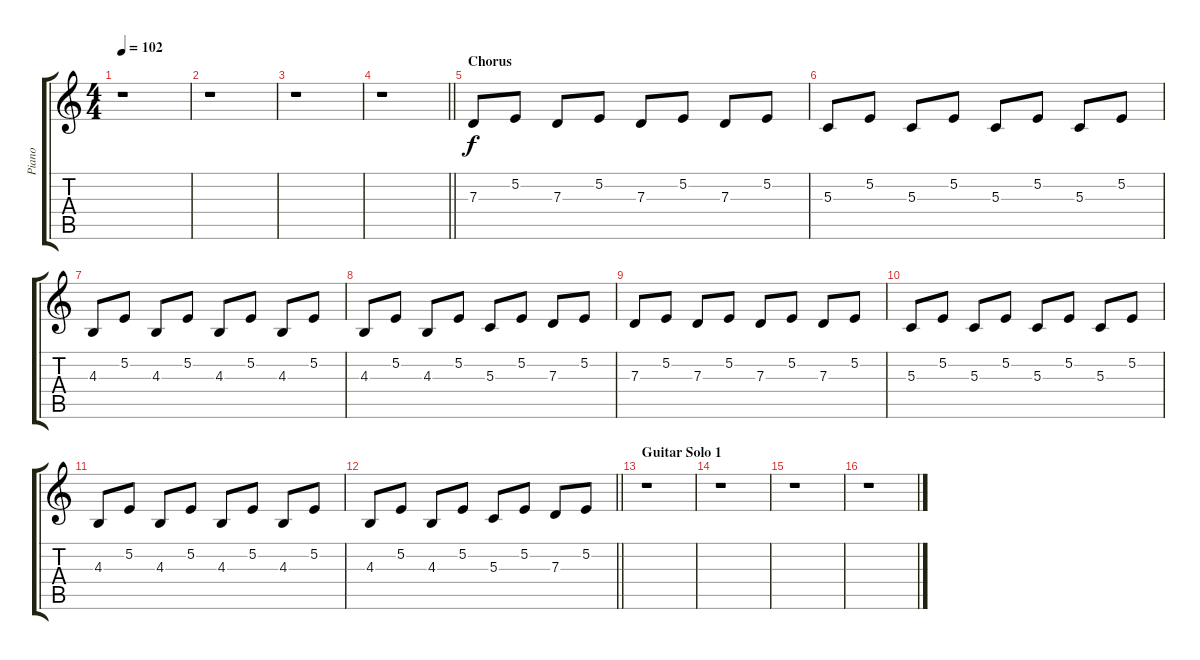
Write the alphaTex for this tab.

\track ("Piano" "Piano") {instrument acousticgrandpiano}
\staff {score tabs}
\tuning (E4 B3 G3 D3 A2 E2) {hide}
\ts (4 4)
\tempo 102
\clef g2
\ks c
r.1{dy f} |
r.1 |
r.1 |
\barLineRight lightlight
r.1 |
\section ("" "Chorus")
7.3.8 5.2.8 7.3.8 5.2.8 7.3.8 5.2.8 7.3.8 5.2.8 |
5.3.8 5.2.8 5.3.8 5.2.8 5.3.8 5.2.8 5.3.8 5.2.8 |
4.3.8 5.2.8 4.3.8 5.2.8 4.3.8 5.2.8 4.3.8 5.2.8 |
4.3.8 5.2.8 4.3.8 5.2.8 5.3.8 5.2.8 7.3.8 5.2.8 |
7.3.8 5.2.8 7.3.8 5.2.8 7.3.8 5.2.8 7.3.8 5.2.8 |
5.3.8 5.2.8 5.3.8 5.2.8 5.3.8 5.2.8 5.3.8 5.2.8 |
4.3.8 5.2.8 4.3.8 5.2.8 4.3.8 5.2.8 4.3.8 5.2.8 |
\barLineRight lightlight
4.3.8 5.2.8 4.3.8 5.2.8 5.3.8 5.2.8 7.3.8 5.2.8 |
\section ("" "Guitar Solo 1")
r.1 |
r.1 |
r.1 |
r.1
